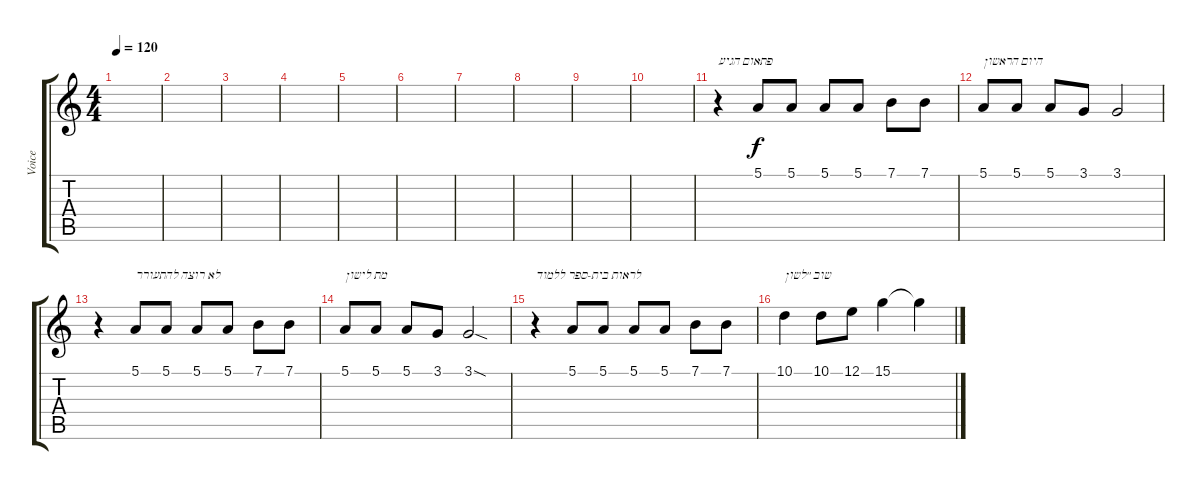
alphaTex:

\track ("Voice" "Voice") {instrument pad1newage}
\staff {score tabs}
\tuning (E4 B3 G3 D3 A2 E2) {hide}
\ts (4 4)
\tempo 120
\clef g2
\ks c
|
|
|
|
|
|
|
|
|
|
r.4{txt "פתאום הגיע"} 5.1.8 5.1.8 5.1.8 5.1.8 7.1.8 7.1.8 |
5.1.8{txt "היום הראשון"} 5.1.8 5.1.8 3.1.8 3.1.2 |
r.4 5.1.8{txt "לא רוצה להתעורר"} 5.1.8 5.1.8 5.1.8 7.1.8 7.1.8 |
5.1.8{txt "מת לישון"} 5.1.8 5.1.8 3.1.8 3.1{sod}.2 |
r.4{txt "לראות בית-ספר ללמוד"} 5.1.8 5.1.8 5.1.8 5.1.8 7.1.8 7.1.8 |
10.1.4{txt "שוב \"לשון"} 10.1.8 12.1.8 15.1.4 15.1{t}.4
